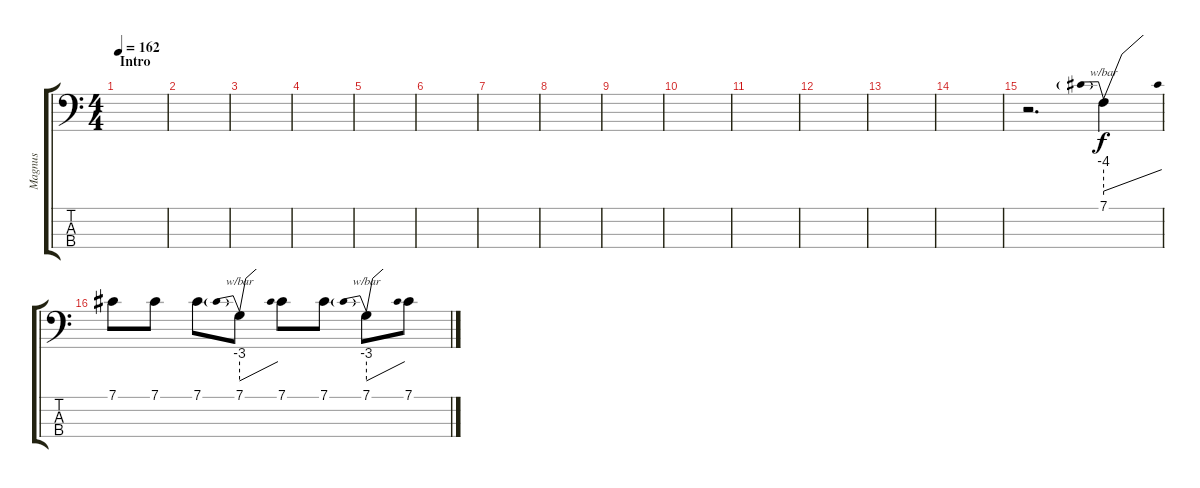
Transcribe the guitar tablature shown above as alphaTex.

\track ("Magnus" "Magnus") {instrument electricbassfinger}
\staff {score tabs}
\tuning (Gb2 Db2 Ab1 Eb1) {hide}
\ts (4 4)
\section ("" "Intro")
\tempo 162
\clef f4
\ks c
|
|
|
|
|
|
|
|
|
|
|
|
|
|
r.2{d} 7.1.4{tbe (predivedive default 0 -16 60 0)} |
7.1.8 7.1.8 7.1.8 7.1.8{tbe (predivedive default 0 -12 60 0)} 7.1.8 7.1.8 7.1.8{tbe (predivedive default 0 -12 60 0)} 7.1.8
